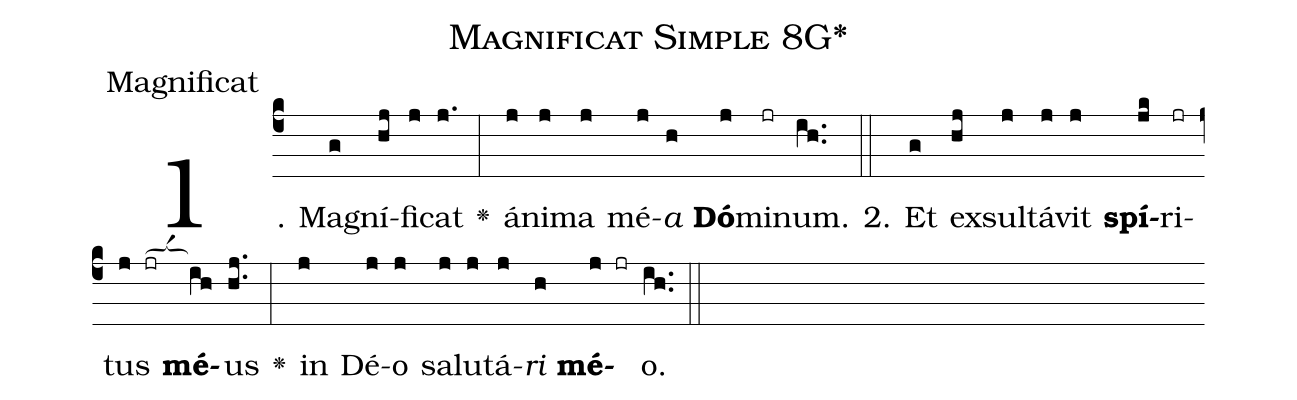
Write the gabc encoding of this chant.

name: Magnificat Simple 8G*;
office-part: Magnificat;
%%
% The syntax in this part is called gabc. Please refer to http://home.gna.org/gregorio/gabc/#basis

(c4)1. M{a}(g)gní(hj)fi(j)cat(j.) <v>\greheightstar</v>(:) á(j)ni(j)ma(j) mé(j)<i>a</i>(h) <b>Dó</b>(j)mi(jr)num.(ih..) (::)
2. Et(g) ex(hj)sul(j)tá(j)vit(j) <b>spí</b>(jk)ri(jr)tus(j jr[ocba:1;6mm]) <b>mé</b>(ih)us(hj..) <v>\greheightstar</v>(:) in(j) Dé(j)o(j) sa(j)lu(j)tá(j)<i>ri</i>(h) <b>mé</b>(j jr)o.(ih..) (::)

%E(j) u(j) o(j) u(h) a(j) e.(ih..)(::)

%Mediant of 2 accent s
%Termination of 1 accent with 1 preperatory syllable
